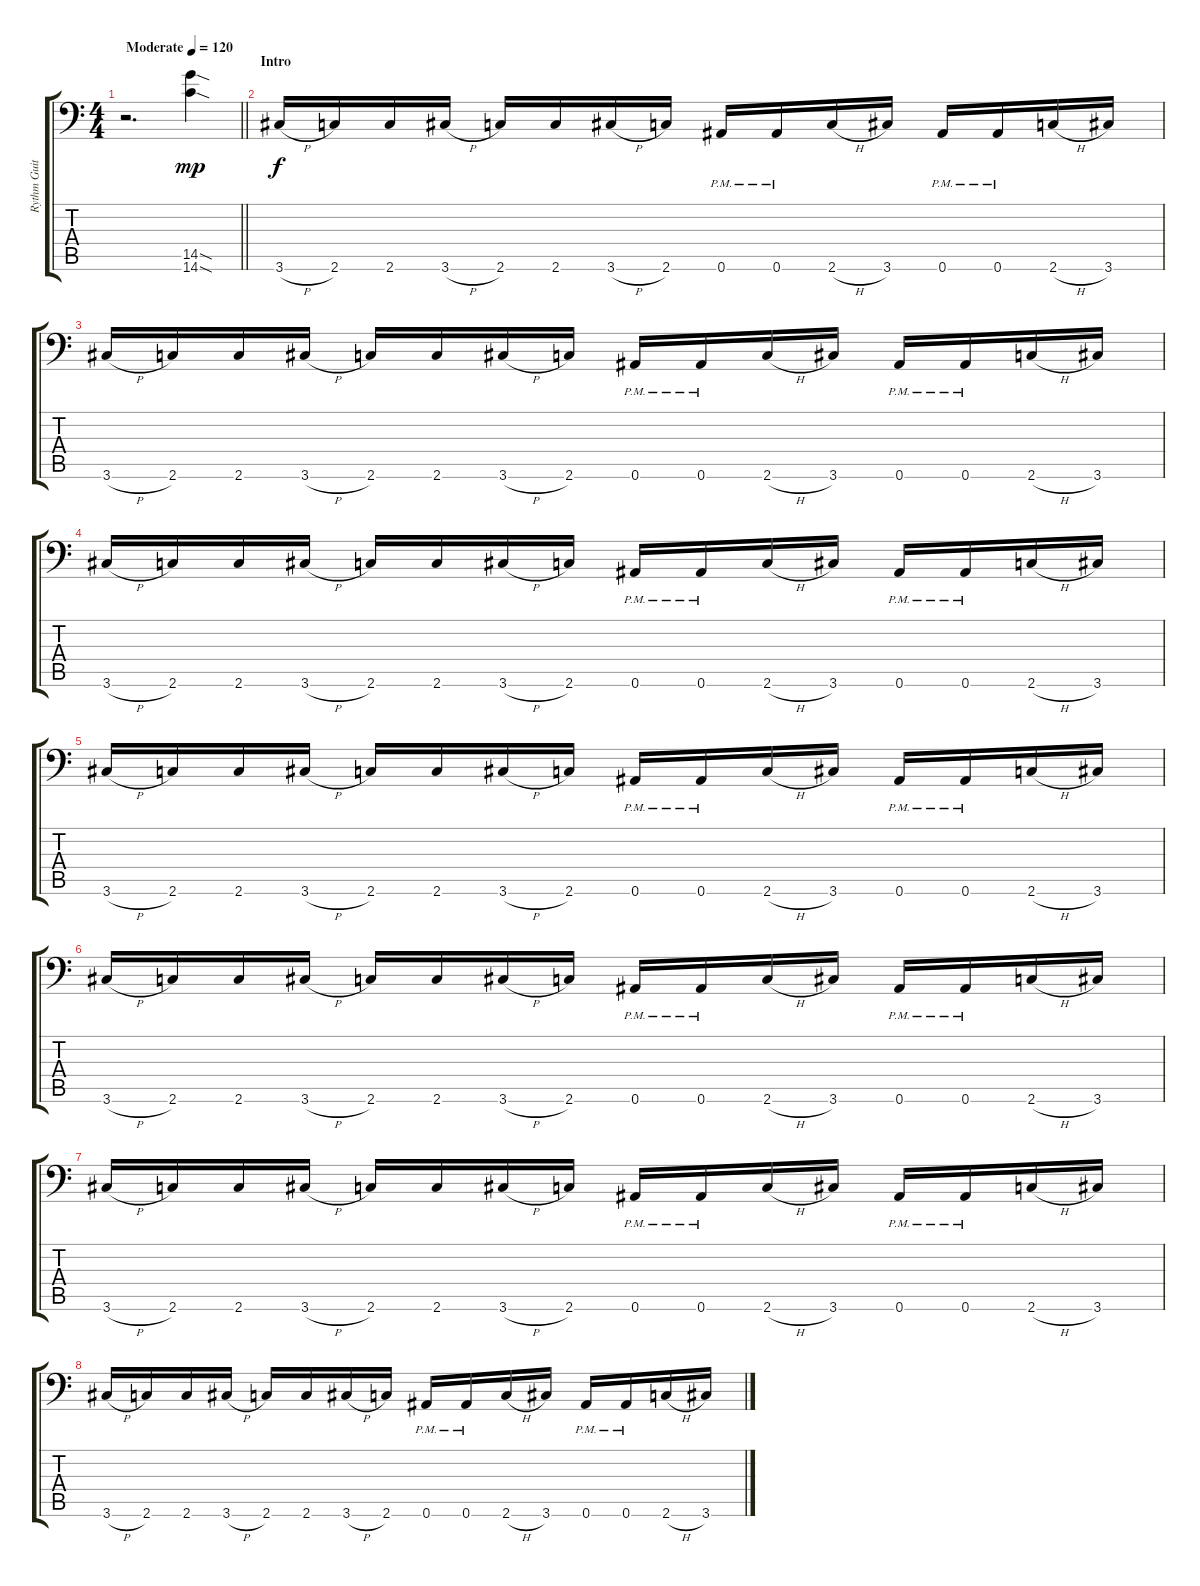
\track ("Rythm Guitar 2" "Rythm Guit") {instrument distortionguitar}
\staff {score tabs}
\tuning (C4 G3 Eb3 Bb2 F2 Bb1) {hide}
\ts (4 4)
\tempo (120 "Moderate")
\clef f4
\barLineRight lightlight
\ks c
r.2{d dy mp instrument distortionguitar beam merge} (14.5{sod} 14.6{sod}).4 |
\section ("" "Intro")
3.6{h}.16{dy f} 2.6.16 2.6.16 3.6{h}.16 2.6.16 2.6.16 3.6{h}.16 2.6.16 0.6{pm}.16 0.6{pm}.16 2.6{h}.16 3.6.16 0.6{pm}.16 0.6{pm}.16 2.6{h}.16 3.6.16 |
3.6{h}.16 2.6.16 2.6.16 3.6{h}.16 2.6.16 2.6.16 3.6{h}.16 2.6.16 0.6{pm}.16 0.6{pm}.16 2.6{h}.16 3.6.16 0.6{pm}.16 0.6{pm}.16 2.6{h}.16 3.6.16 |
3.6{h}.16 2.6.16 2.6.16 3.6{h}.16 2.6.16 2.6.16 3.6{h}.16 2.6.16 0.6{pm}.16 0.6{pm}.16 2.6{h}.16 3.6.16 0.6{pm}.16 0.6{pm}.16 2.6{h}.16 3.6.16 |
3.6{h}.16 2.6.16 2.6.16 3.6{h}.16 2.6.16 2.6.16 3.6{h}.16 2.6.16 0.6{pm}.16 0.6{pm}.16 2.6{h}.16 3.6.16 0.6{pm}.16 0.6{pm}.16 2.6{h}.16 3.6.16 |
3.6{h}.16 2.6.16 2.6.16 3.6{h}.16 2.6.16 2.6.16 3.6{h}.16 2.6.16 0.6{pm}.16 0.6{pm}.16 2.6{h}.16 3.6.16 0.6{pm}.16 0.6{pm}.16 2.6{h}.16 3.6.16 |
3.6{h}.16 2.6.16 2.6.16 3.6{h}.16 2.6.16 2.6.16 3.6{h}.16 2.6.16 0.6{pm}.16 0.6{pm}.16 2.6{h}.16 3.6.16 0.6{pm}.16 0.6{pm}.16 2.6{h}.16 3.6.16 |
3.6{h}.16 2.6.16 2.6.16 3.6{h}.16 2.6.16 2.6.16 3.6{h}.16 2.6.16 0.6{pm}.16 0.6{pm}.16 2.6{h}.16 3.6.16 0.6{pm}.16 0.6{pm}.16 2.6{h}.16 3.6.16
